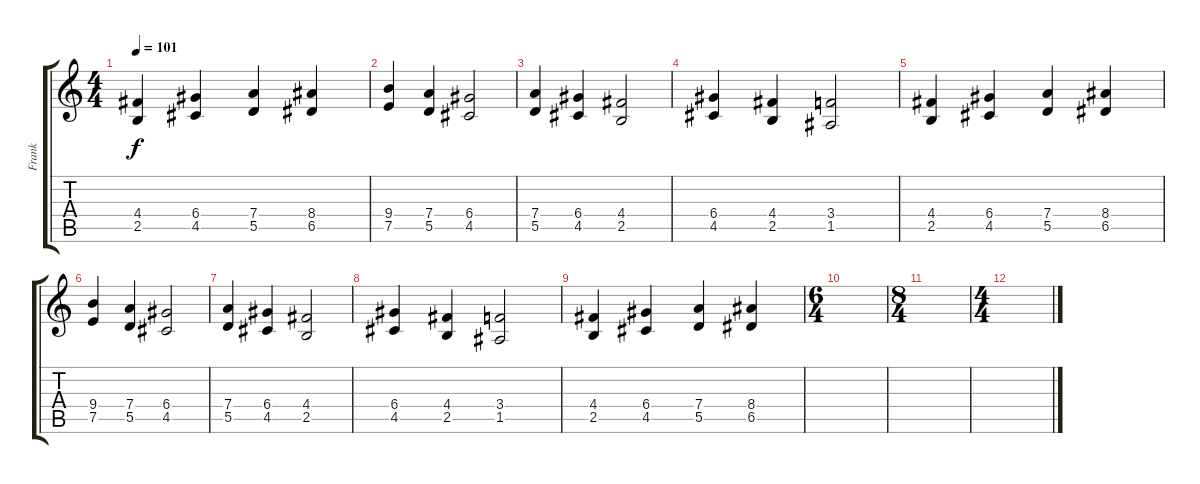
\track ("Frank" "Frank") {instrument distortionguitar}
\staff {score tabs}
\tuning (E4 B3 G3 D3 A2 E2) {hide}
\ts (4 4)
\tempo 101
\clef g2
\ks c
(4.4 2.5).4{dy f} (6.4 4.5).4 (7.4 5.5).4{volume 11} (8.4 6.5).4 |
(9.4 7.5).4 (7.4 5.5).4 (6.4 4.5).2 |
(7.4 5.5).4 (6.4 4.5).4{volume 8} (4.4 2.5).2 |
(6.4 4.5).4 (4.4 2.5).4 (3.4 1.5).2 |
(4.4 2.5).4 (6.4 4.5).4 (7.4 5.5).4 (8.4 6.5).4{volume 5} |
(9.4 7.5).4 (7.4 5.5).4 (6.4 4.5).2 |
(7.4 5.5).4 (6.4 4.5).4 (4.4 2.5).2{volume 0} |
(6.4 4.5).4 (4.4 2.5).4 (3.4 1.5).2 |
(4.4 2.5).4 (6.4 4.5).4 (7.4 5.5).4 (8.4 6.5).4 |
\ts (6 4)
|
\ts (8 4)
|
\ts (4 4)
